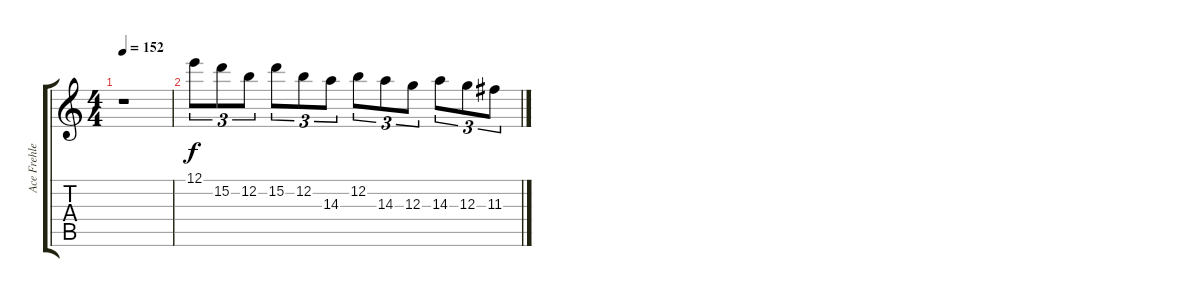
\track ("Ace Frehley" "Ace Frehle") {instrument overdrivenguitar}
\staff {score tabs}
\tuning (E4 B3 G3 D3 A2 E2) {hide}
\ts (4 4)
\tempo 152
\clef g2
\ks c
r.1{dy f} |
12.1.8{tu (3 2)} 15.2.8{tu (3 2)} 12.2.8{tu (3 2)} 15.2.8{tu (3 2)} 12.2.8{tu (3 2)} 14.3.8{tu (3 2)} 12.2.8{tu (3 2)} 14.3.8{tu (3 2)} 12.3.8{tu (3 2)} 14.3.8{tu (3 2)} 12.3.8{tu (3 2)} 11.3.8{tu (3 2)}
